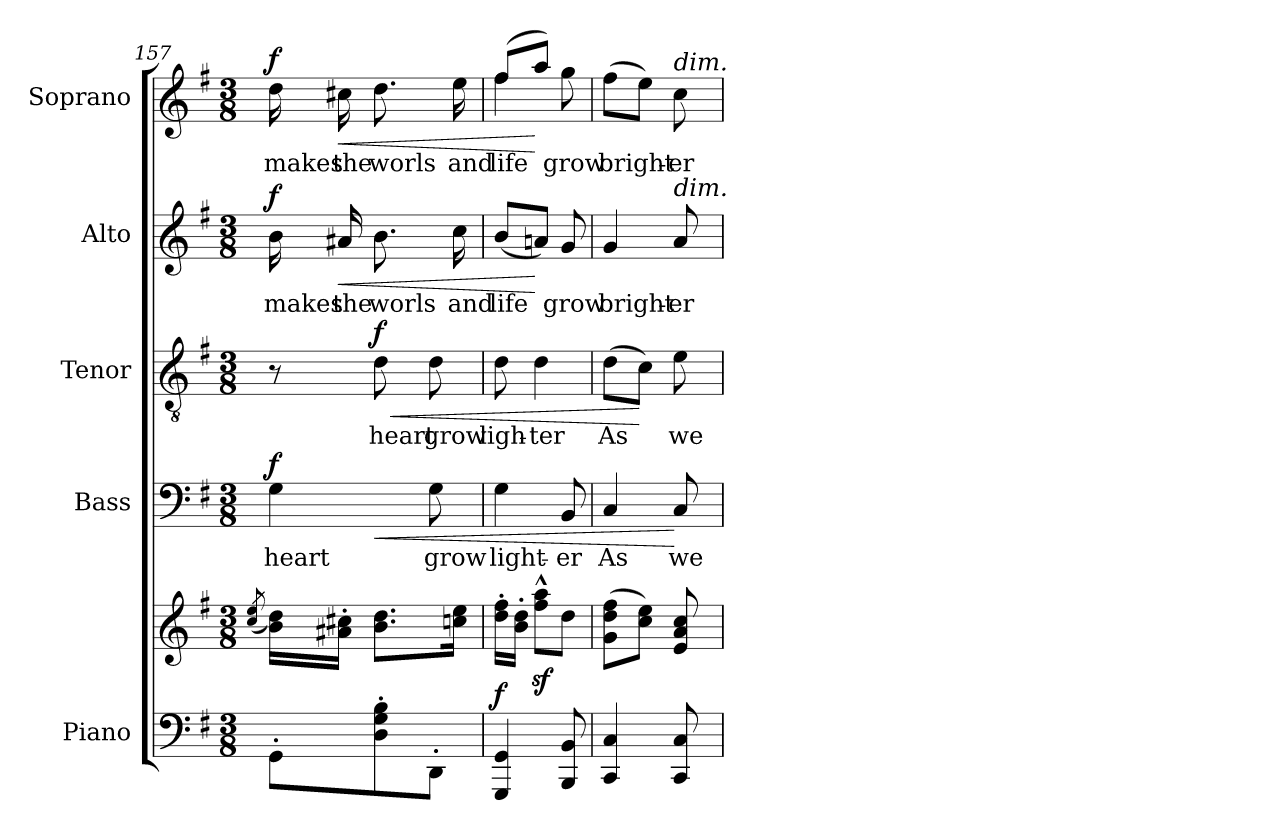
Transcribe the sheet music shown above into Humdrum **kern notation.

**kern	**kern	**dynam	**kern	**text	**dynam	**kern	**text	**dynam	**kern	**text	**dynam	**kern	**text	**dynam
*part5	*part5	*part5	*part4	*part4	*part4	*part3	*part3	*part3	*part2	*part2	*part2	*part1	*part1	*part1
*staff6	*staff5	*staff5/6	*staff4	*staff4	*staff4	*staff3	*staff3	*staff3	*staff2	*staff2	*staff2	*staff1	*staff1	*staff1
*I"Piano	*	*	*I"Bass	*	*	*I"Tenor	*	*	*I"Alto	*	*	*I"Soprano	*	*
*I'Pno	*	*	*	*	*	*	*	*	*	*	*	*	*	*
*clefF4	*clefG2	*	*clefF4	*	*	*clefGv2	*	*	*clefG2	*	*	*clefG2	*	*
*k[f#]	*k[f#]	*	*k[f#]	*	*	*k[f#]	*	*	*k[f#]	*	*	*k[f#]	*	*
*M3/8	*M3/8	*	*M3/8	*	*	*M3/8	*	*	*M3/8	*	*	*M3/8	*	*
=157	=157	=157	=157	=157	=157	=157	=157	=157	=157	=157	=157	=157	=157	=157
.	(<8qcc/ 8qee/	.	.	.	.	.	.	.	.	.	.	.	.	.
!	!	!	!	!LO:LY:b	!LO:DY:a	!	!	!	!	!LO:LY:b	!LO:DY:a	!	!LO:LY:b	!LO:DY:a
*	*	*	*^	*	*	*	*	*	*	*	*	*	*	*
8GG'\L	16b\ 16dd\LL)	.	4G\	8ryy	heart	f	8r	.	.	16b\	makes	f	16dd\	makes	f
!	!	!	!	!	!	!	!	!	!	!	!LO:LY:b	!LO:HP:b	!	!LO:LY:b	!LO:HP:b
.	16a#X\' 16cc#X\'JJ	.	.	.	.	.	.	.	.	16a#X/	the	<	16cc#X\	the	<
!	!	!	!	!	!	!LO:HP:b	!	!LO:LY:b	!LO:HP:b	!	!LO:LY:b	!	!	!LO:LY:b	!
!	!	!	!	!	!	!	!	!	!LO:DY:n=1:a	!	!	!	!	!	!
8D\' 8G\' 8B\'	8.b\ 8.dd\L	.	.	8ryy	.	<	8d\	heart	< f	8.b\	worls	.	8.dd\	worls	.
!	!	!	!	!	!LO:LY:b	!	!	!LO:LY:b	!	!	!	!	!	!	!
8DD'\J	.	.	8G\	8ryy	grow	.	8d\	grow	.	.	.	.	.	.	.
!	!	!	!	!	!	!	!	!	!	!	!LO:LY:b	!	!	!LO:LY:b	!
.	16ccn\ 16ee\Jk	.	.	.	.	.	.	.	.	16cc\	and	.	16ee\	and	.
*	*	*	*v	*v	*	*	*	*	*	*	*	*	*	*	*
=158	=158	=158	=158	=158	=158	=158	=158	=158	=158	=158	=158	=158	=158	=158
!	!	!LO:DY:a=2	!	!LO:LY:b	!	!	!LO:LY:b	!	!	!LO:LY:b	!	!	!LO:LY:b	!
*	*	*	*	*	*	*	*	*	*	*	*	*^	*	*
4GGG/ 4GG/	16dd\' 16ff#\'LL	f	4G\	light-	.	8d\	ligh-	.	(<8b/L	life	.	(<8ff#/L	4ff#\	life	.
.	16b\' 16dd\'JJ	.	.	.	.	.	.	.	.	.	.	.	.	.	.
!	!	!	!	!	!	!	!LO:LY:b	!	!	!	!	!	!	!	!
.	8ff#\z<^^ 8aa\z<^^L	.	.	.	.	4d\	-ter	.	8an/J)	.	[	8aa/J)	.	.	[
!	!	!	!	!LO:LY:b	!	!	!	!	!	!LO:LY:b	!	!	!	!LO:LY:b	!
8BBB/ 8BB/	8dd\J	.	8BB/	-er	.	.	.	.	8g/	grow	.	8gg\	8ryy	grow	.
!!LO:PB:g=z
=159	=159	=159	=159	=159	=159	=159	=159	=159	=159	=159	=159	=159	=159	=159	=159
!	!	!	!	!LO:LY:b	!	!	!LO:LY:b	!	!	!LO:LY:b	!	!	!	!LO:LY:b	!
*	*	*	*	*	*	*	*	*	*	*	*	*v	*v	*	*
4CC/ 4C/	(>8g\ 8dd\ 8ff#\L	.	4C/	As	.	(>8d\L	As	.	4g/	bright-	.	(>8ff#\L	bright-	.
.	8cc\ 8ee\J)	.	.	.	.	8c\J)	.	[	.	.	.	8ee\J)	.	.
!	!	!	!	!	!	!	!	!	!	!	!	!LO:TX:a:i:t=dim.	!	!
!	!	!	!	!	!	!	!	!	!LO:TX:a:i:t=dim.	!	!	!	!	!
!	!	!	!	!LO:LY:b	!	!	!LO:LY:b	!	!	!LO:LY:b	!	!	!LO:LY:b	!
8CC/ 8C/	8e/ 8a/ 8cc/	.	8C/	we	[	8e\	we	.	8a/	-er	.	8cc\	-er	.
=	=	=	=	=	=	=	=	=	=	=	=	=	=	=
*-	*-	*-	*-	*-	*-	*-	*-	*-	*-	*-	*-	*-	*-	*-
